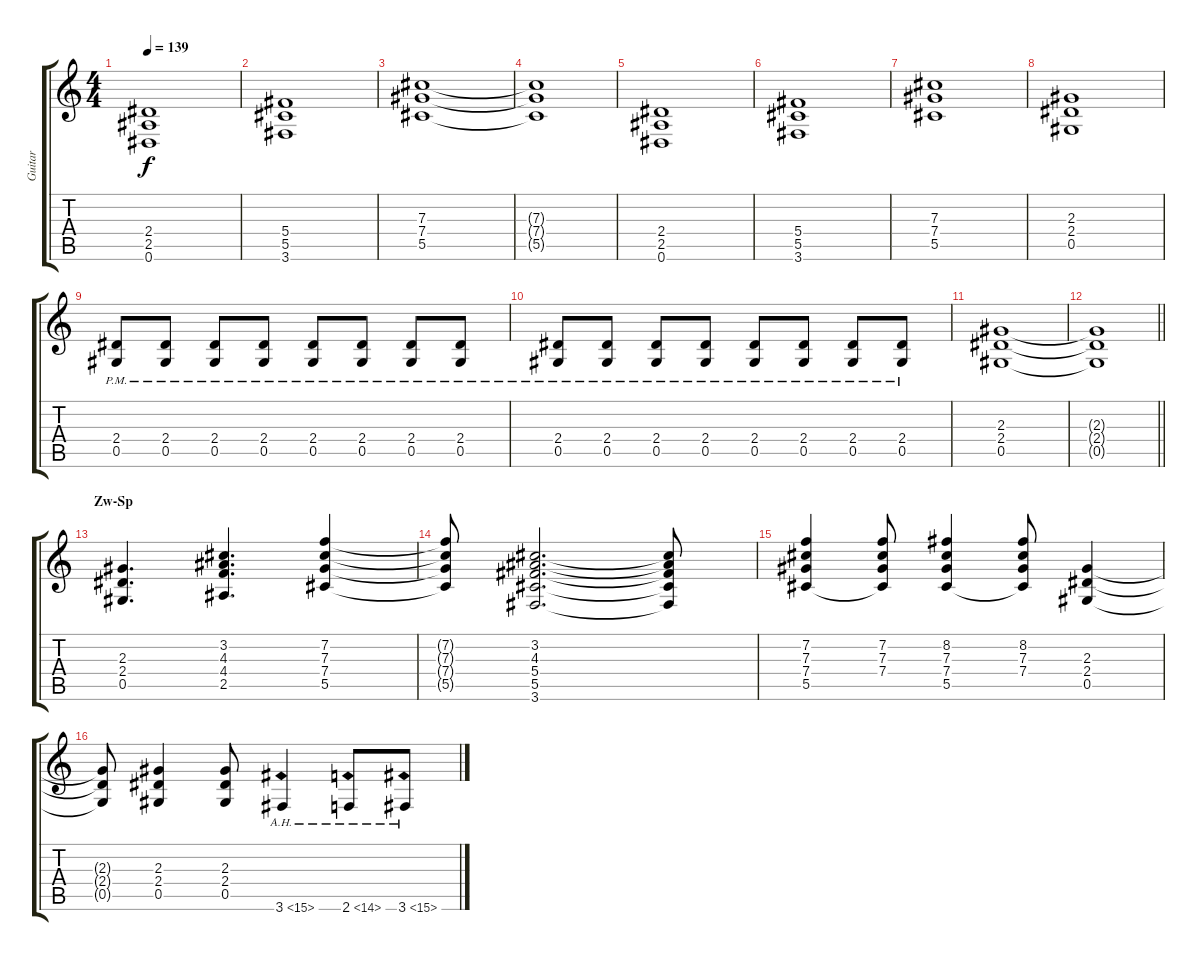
\track ("Guitar" "Guitar") {instrument distortionguitar}
\staff {score tabs}
\tuning (Eb4 Bb3 Gb3 Db3 Ab2 Eb2) {hide}
\ts (4 4)
\tempo 139
\clef g2
\ks c
(2.4 2.5 0.6).1{dy f} |
(5.4 5.5 3.6).1 |
(7.3 7.4 5.5).1 |
(7.3{t} 7.4{t} 5.5{t}).1 |
(2.4 2.5 0.6).1 |
(5.4 5.5 3.6).1 |
(7.3 7.4 5.5).1 |
(2.3 2.4 0.5).1 |
(2.4{pm} 0.5{pm}).8 (2.4{pm} 0.5{pm}).8 (2.4{pm} 0.5{pm}).8 (2.4{pm} 0.5{pm}).8 (2.4{pm} 0.5{pm}).8 (2.4{pm} 0.5{pm}).8 (2.4{pm} 0.5{pm}).8 (2.4{pm} 0.5{pm}).8 |
(2.4{pm} 0.5{pm}).8 (2.4{pm} 0.5{pm}).8 (2.4{pm} 0.5{pm}).8 (2.4{pm} 0.5{pm}).8 (2.4{pm} 0.5{pm}).8 (2.4{pm} 0.5{pm}).8 (2.4{pm} 0.5{pm}).8 (2.4{pm} 0.5{pm}).8 |
(2.3 2.4 0.5).1 |
\barLineRight lightlight
(2.3{t} 2.4{t} 0.5{t}).1 |
\section ("" "Zw-Sp")
(2.3 2.4 0.5).4{d} (3.2 4.3 4.4 2.5).4{d} (7.2 7.3 7.4 5.5).4 |
(7.2{t} 7.3{t} 7.4{t} 5.5{t}).8 (3.2 4.3 5.4 5.5 3.6).2{d} (3.2{t} 4.3{t} 5.4{t} 5.5{t} 3.6{t}).8 |
(7.2 7.3 7.4 5.5).4 (7.2 7.3 7.4 5.5{t}).8 (8.2 7.3 7.4 5.5).4 (8.2 7.3 7.4 5.5{t}).8 (2.3 2.4 0.5).4 |
(2.3{t} 2.4{t} 0.5{t}).8 (2.3 2.4 0.5).4 (2.3 2.4 0.5).8 3.6{ah 12}.4 2.6{ah 12}.8 3.6{ah 12}.8
